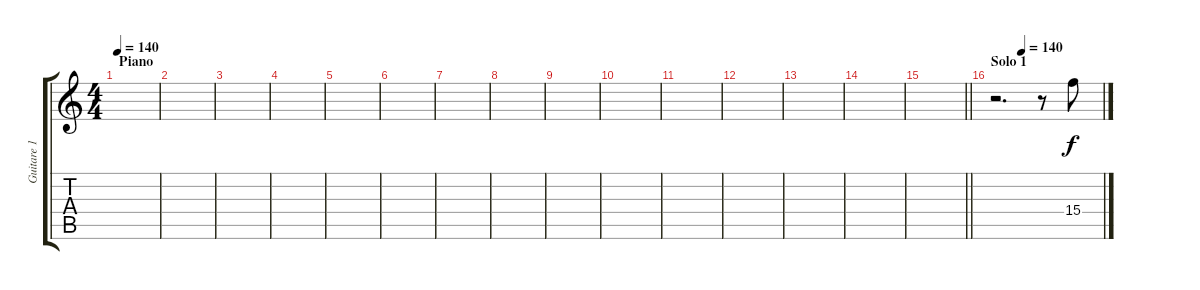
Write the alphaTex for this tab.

\track ("Guitare 1" "Guitare 1") {instrument distortionguitar}
\staff {score tabs}
\tuning (E4 B3 G3 D3 A2 E2) {hide}
\ts (4 4)
\section ("" "Piano")
\tempo 140
\tempo 130
\tempo 140
\clef g2
\ks c
|
|
|
|
|
|
|
|
|
|
|
|
|
|
\barLineRight lightlight
|
\section ("" "Solo 1")
\tempo (140 0.25)
r.2{d} r.8 15.4.8
